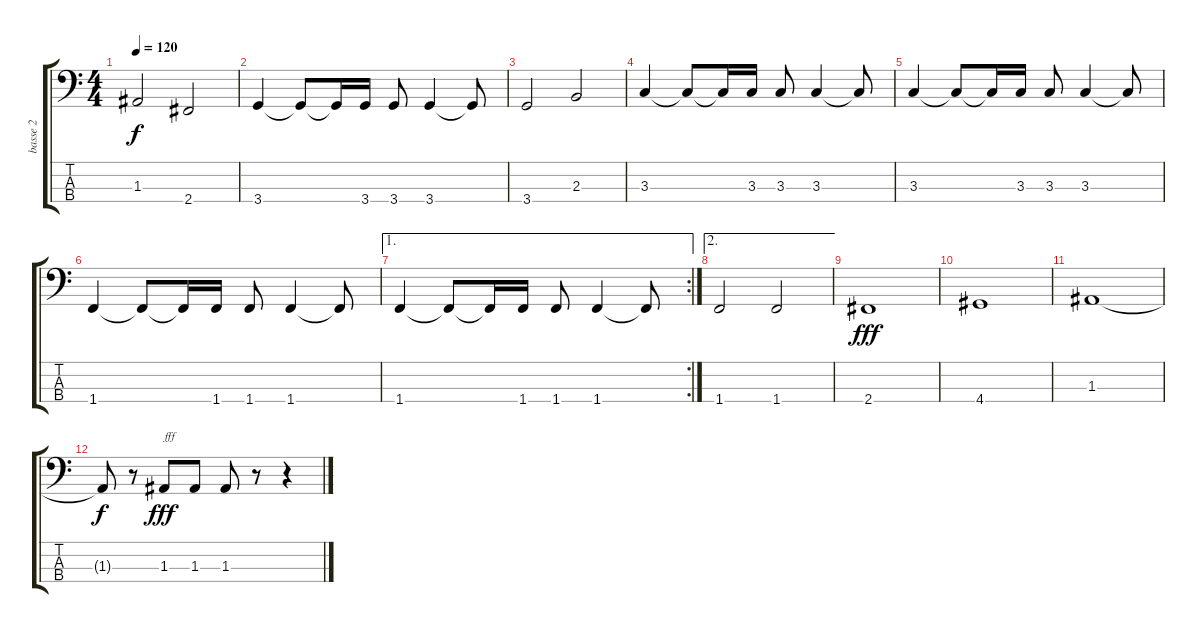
\track ("basse 2" "basse 2") {instrument electricbassfinger}
\staff {score tabs}
\tuning (G2 D2 A1 E1) {hide}
\ts (4 4)
\tempo 120
\clef f4
\ks c
1.3.2{dy f} 2.4.2 |
3.4.4 3.4{t}.8 3.4{t}.16 3.4.16 3.4.8 3.4.4 3.4{t}.8 |
3.4.2 2.3.2 |
3.3.4 3.3{t}.8 3.3{t}.16 3.3.16 3.3.8 3.3.4 3.3{t}.8 |
3.3.4 3.3{t}.8 3.3{t}.16 3.3.16 3.3.8 3.3.4 3.3{t}.8 |
1.4.4 1.4{t}.8 1.4{t}.16 1.4.16 1.4.8 1.4.4 1.4{t}.8 |
\ae 1
\rc 2
1.4.4 1.4{t}.8 1.4{t}.16 1.4.16 1.4.8 1.4.4 1.4{t}.8 |
\ae 2
1.4.2 1.4.2 |
2.4.1{dy fff} |
4.4.1 |
1.3.1 |
1.3{t}.8{dy f} r.8 1.3.8{txt "fff" dy fff} 1.3.8 1.3.8 r.8 r.4
